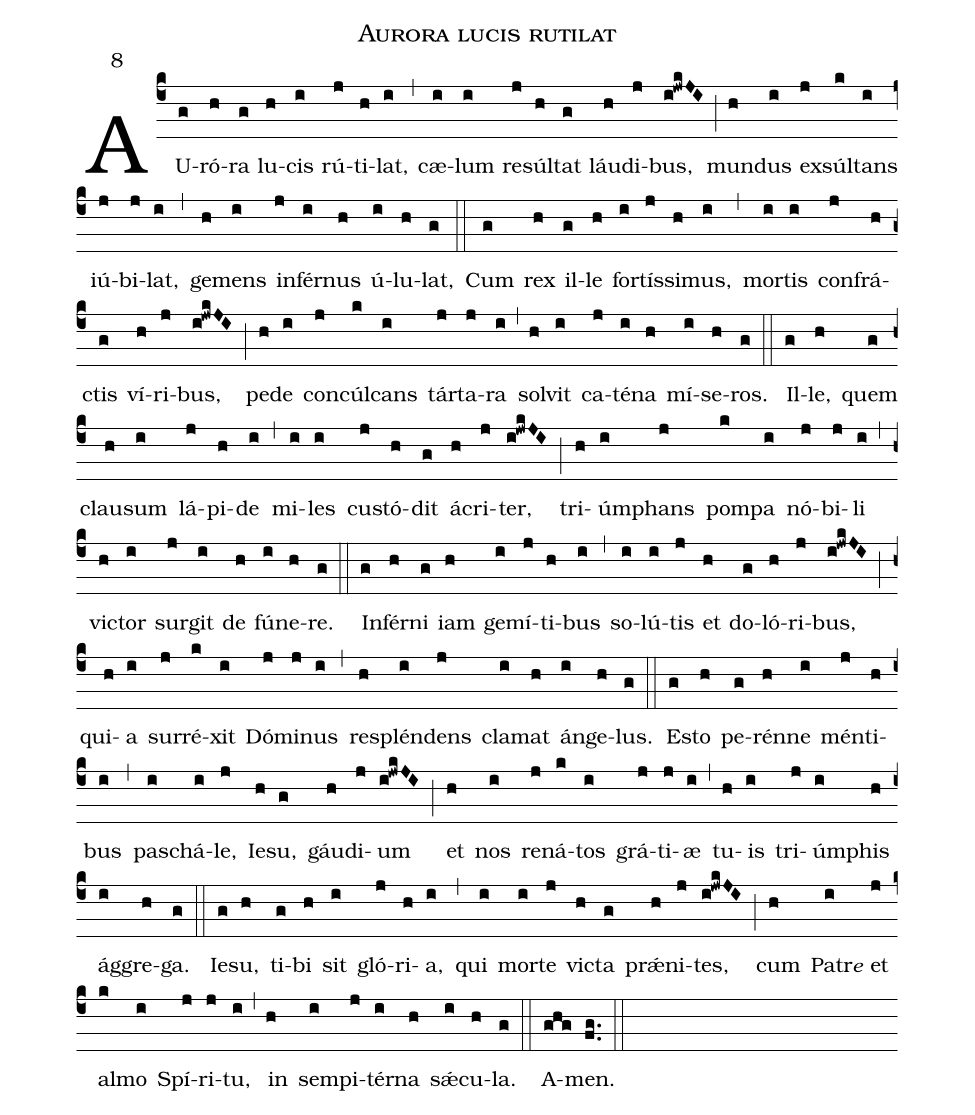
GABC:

name: Aurora lucis rutilat;
mode: 8;
%%
(c4)
AU(g)ró(h)ra(g) lu(h)cis(i) rú(j)ti(h)lat,(i) (,)
cæ(i)lum(i) re(j)súl(h)tat(g) láu(h)di(j)bus,(i!jwkJI) (;)
mun(h)dus(i) ex(j)súl(k)tans(i) iú(j)bi(j)lat,(i) (,)
ge(h)mens(i) in(j)fér(i)nus(h) ú(i)lu(h)lat,(g) (::)

Cum(g) rex(h) il(g)le(h) for(i)tís(j)si(h)mus,(i) (,)
mor(i)tis(i) con(j)frá(h)ctis(g) ví(h)ri(j)bus,(i!jwkJI) (;)
pe(h)de(i) con(j)cúl(k)cans(i) tár(j)ta(j)ra(i) (,)
sol(h)vit(i) ca(j)té(i)na(h) mí(i)se(h)ros.(g) (::)

Il(g)le,(h) quem(g) clau(h)sum(i) lá(j)pi(h)de(i) (,)
mi(i)les(i) cu(j)stó(h)dit(g) á(h)cri(j)ter,(i!jwkJI) (;)
tri(h)úm(i)phans(j) pom(k)pa(i) nó(j)bi(j)li(i) (,)
vi(h)ctor(i) sur(j)git(i) de(h) fú(i)ne(h)re.(g) (::)

In(g)fér(h)ni(g) iam(h) ge(i)mí(j)ti(h)bus(i) (,)
so(i)lú(i)tis(j) et(h) do(g)ló(h)ri(j)bus,(i!jwkJI) (;)
qui(h)a(i) sur(j)ré(k)xit(i) Dó(j)mi(j)nus(i) (,)
res(h)plén(i)dens(j) cla(i)mat(h) án(i)ge(h)lus.(g) (::)

E(g)sto(h) pe(g)rén(h)ne(i) mén(j)ti(h)bus(i) (,)
pas(i)chá(i)le,(j) Ie(h)su,(g) gáu(h)di(j)um(i!jwkJI) (;)
et(h) nos(i) re(j)ná(k)tos(i) grá(j)ti(j)æ(i) (,)
tu(h)is(i) tri(j)úm(i)phis(h) ág(i)gre(h)ga.(g) (::)

Ie(g)su,(h) ti(g)bi(h) sit(i) gló(j)ri(h)a,(i) (,)
qui(i) mor(i)te(j) vi(h)cta(g) prǽ(h)ni(j)tes,(i!jwkJI) (;)
cum(h) Pa(i)tr<e>e</e> {e}t(j) al(k)mo(i) Spí(j)ri(j)tu,(i) (,)
in(h) sem(i)pi(j)tér(i)na(h) sǽ(i)cu(h)la.(g) (::)

A(ghg)men.(fg..) (::)
